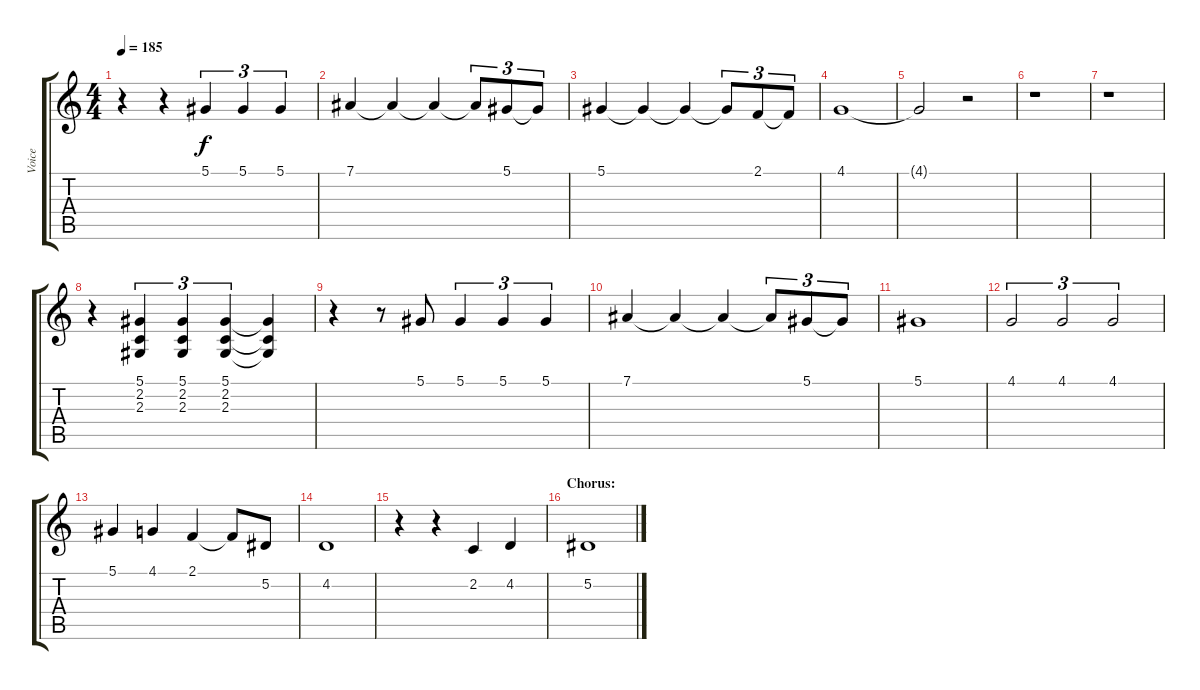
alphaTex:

\track ("Voice" "Voice") {instrument cello}
\staff {score tabs}
\tuning (Eb4 Bb3 Gb3 Db3 Ab2 Eb2) {hide}
\ts (4 4)
\tempo 185
\clef g2
\ks c
r.4{dy f} r.4 5.1.4{tu (3 2)} 5.1.4{tu (3 2)} 5.1.4{tu (3 2)} |
7.1.4 7.1{t}.4 7.1{t}.4 7.1{t}.8{tu (3 2)} 5.1.8{tu (3 2)} 5.1{t}.8{tu (3 2)} |
5.1.4 5.1{t}.4 5.1{t}.4 5.1{t}.8{tu (3 2)} 2.1.8{tu (3 2)} 2.1{t}.8{tu (3 2)} |
4.1.1 |
4.1{t}.2 r.2 |
r.1 |
r.1 |
r.4 (5.1 2.2 2.3).4{tu (3 2)} (5.1 2.2 2.3).4{tu (3 2)} (5.1 2.2 2.3).4{tu (3 2)} (5.1{t} 2.2{t} 2.3{t}).4 |
r.4 r.8 5.1.8 5.1.4{tu (3 2)} 5.1.4{tu (3 2)} 5.1.4{tu (3 2)} |
7.1.4 7.1{t}.4 7.1{t}.4 7.1{t}.8{tu (3 2)} 5.1.8{tu (3 2)} 5.1{t}.8{tu (3 2)} |
5.1.1 |
4.1.2{tu (3 2)} 4.1.2{tu (3 2)} 4.1.2{tu (3 2)} |
5.1.4 4.1.4 2.1.4 2.1{t}.8 5.2.8 |
4.2.1 |
r.4 r.4 2.2.4 4.2.4 |
\section ("" "Chorus:")
5.2.1
